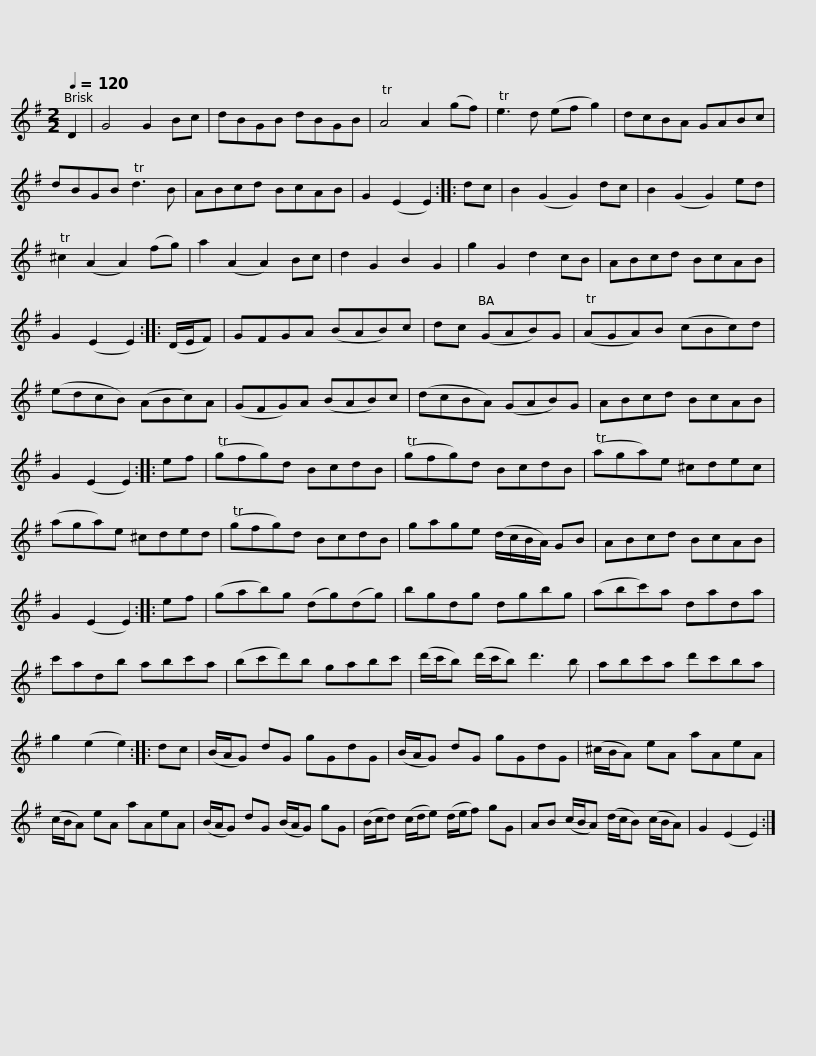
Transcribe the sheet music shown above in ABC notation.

X:1
L:1/8
Q:1/4=120
M:2/2
I:linebreak $
K:G
V:1 treble
V:1
 D2 | G4 G2 Bc | dBGB dBGB | TA4 A2 (gf) | Te3 d (ef g2) | %5
 dcBA GABc | dBGB Td3 B |$ ABcd BcAB | G2 (E2 E2) :: dc | %10
 B2 (G2 G2) dc | B2 (G2 G2) ed | T^c2 (A2 A2) (fg) | a2 (A2 A2) Bc | d2 G2 B2 G2 | %15
 g2 G2 d2 cB |$ ABcd BcAB | G2 (E2 E2) :: (D/E/F) | GFGA (BAB)c | %20
 dc (GAB)G | (TAGA)B (cBc)d | (edcB) (ABc)A |$ (GFG)A (BAB)c | (dcBA) (GAB)G | %25
 ABcd BcAB | G2 (E2 E2) :: ef | (Tgfg)d BcdB |$ (Tgfg)d BcdB | %30
 (Taga)e ^cdec | (aga)e ^cded | (Tgfg)d BcdB | gage (d/c/B/A/) GB |$ ABcd BcAB | %35
 G2 (E2 E2) :: ef | (gab)g (dg)(dg) | bgdg dgbg | (abc')a dada |$ %40
 c'adb abc'a | (bc'd')b gabc' | (d'/c'/b) (d'/c'/b) d'3 b | abc'a d'c'ba |$ g2 (e2 e2) :: %45
 dc | (B/A/G) dG gGdG | (B/A/G) dG gGdG | (^c/B/A) eA aAeA | (c/B/A) eA aAeA |$ %50
 (B/A/G) dG (B/A/G) gG | (B/c/d) (c/d/e) (d/e/f) gG | AB (c/B/A) (d/c/B) (c/B/A) | G2 (E2 E2) :| %54
